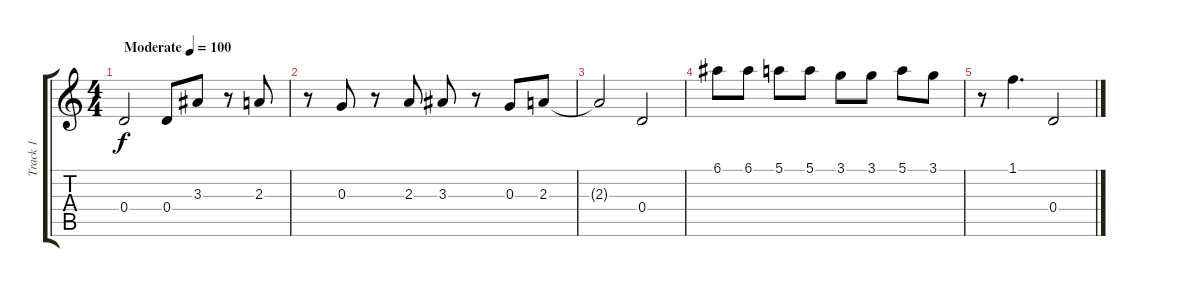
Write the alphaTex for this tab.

\track ("Track 1" "Track 1") {instrument acousticguitarsteel}
\staff {score tabs}
\tuning (E4 B3 G3 D3 A2 E2) {hide}
\ts (4 4)
\tempo (100 "Moderate")
\clef g2
\ks c
0.4.2{dy f instrument acousticguitarsteel} 0.4.8 3.3.8 r.8 2.3.8 |
r.8 0.3.8 r.8 2.3.8 3.3.8 r.8 0.3.8 2.3.8 |
2.3{t}.2 0.4.2 |
6.1.8 6.1.8 5.1.8 5.1.8 3.1.8 3.1.8 5.1.8 3.1.8 |
r.8 1.1.4{d} 0.4.2
